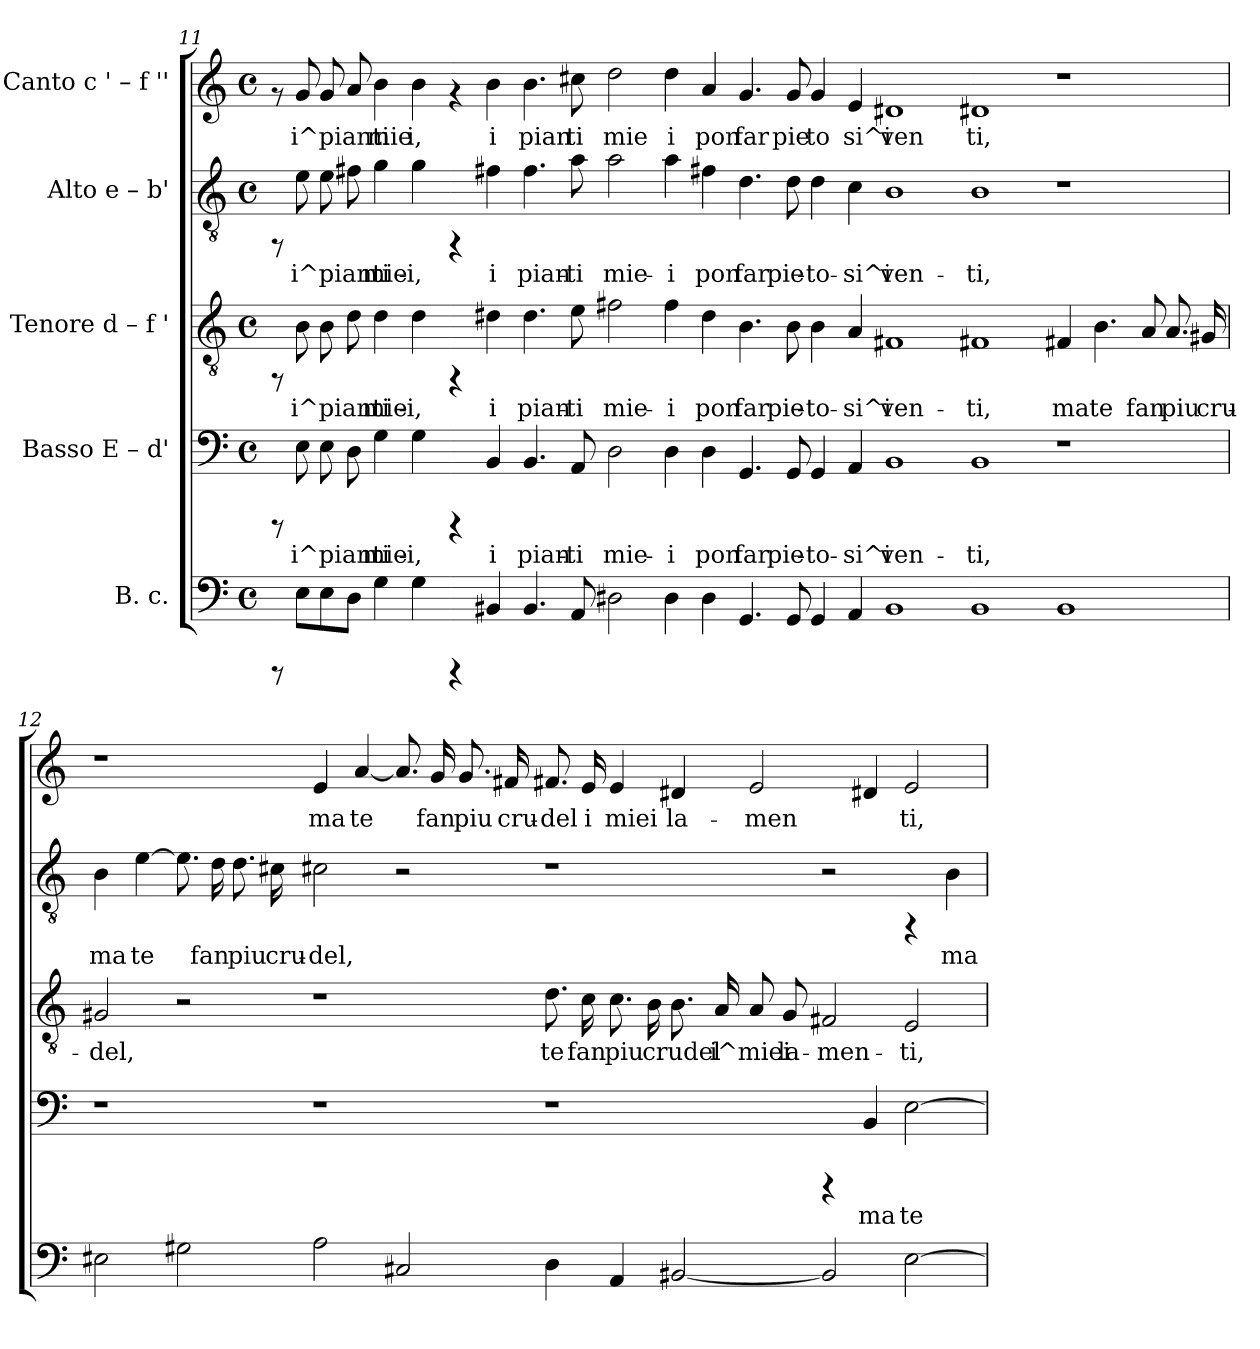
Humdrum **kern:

**kern	**kern	**text	**kern	**text	**kern	**text	**kern	**text
*part5	*part4	*part4	*part3	*part3	*part2	*part2	*part1	*part1
*staff5	*staff4	*staff4	*staff3	*staff3	*staff2	*staff2	*staff1	*staff1
*I"B. c.	*I"Basso  E – d'	*	*I"Tenore  d – f '	*	*I"Alto  e – b'	*	*I"Canto  c ' – f ''	*
!!LO:LB:g=z
*clefF4	*clefF4	*	*clefGv2	*	*clefGv2	*	*clefG2	*
*k[]	*k[]	*	*k[]	*	*k[]	*	*k[]	*
*C:	*C:	*	*C:	*	*C:	*	*C:	*
*M4/4	*M4/4	*	*M4/4	*	*M4/4	*	*M4/4	*
*met(c)	*met(c)	*	*met(c)	*	*met(c)	*	*met(c)	*
=11	=11	=11	=11	=11	=11	=11	=11	=11
8rCCC	8rCCC	.	8rFF	.	8rFF	.	8rf	.
!	!	!LO:LY:b:cj	!	!LO:LY:b:cj	!	!LO:LY:b:rj	!	!LO:LY:b:rj
8E\L	8E\	i^pianti	8B\	i^pianti	8e\	i^pianti	8g/	i^pianti
!	!	!LO:LY:b:cj	!	!LO:LY:b:cj	!	!LO:LY:b:rj	!	!LO:LY:b:rj
8E\	8E\	.	8B\	.	8e\	.	8g/	.
!	!	!LO:LY:b:cj	!	!LO:LY:b:cj	!	!LO:LY:b:rj	!	!LO:LY:b:rj
8D\J	8D\	.	8d\	.	8f#X\	.	8a/	.
!	!	!LO:LY:b:cj	!	!LO:LY:b:cj	!	!LO:LY:b:rj	!	!LO:LY:b:rj
4G\	4G\	mie-	4d\	mie-	4g\	mie-	4b\	mie
!	!	!LO:LY:b:cj	!	!LO:LY:b:cj	!	!LO:LY:b:rj	!	!LO:LY:b:rj
4G\	4G\	-i,	4d\	-i,	4g\	-i,	4b\	i,
4rCCC	4rCCC	.	4rFF	.	4rFF	.	4rf	.
!	!	!LO:LY:b:cj	!	!LO:LY:b:cj	!	!LO:LY:b:rj	!	!LO:LY:b:rj
4BB#/	4BB/	i	4d#X\	i	4f#X\	i	4b\	i
!	!	!LO:LY:b:cj	!	!LO:LY:b:cj	!	!LO:LY:b:rj	!	!LO:LY:b:rj
4.BB#/	4.BB/	pian-	4.d#\	pian-	4.f#\	pian-	4.b\	pian
!	!	!LO:LY:b:cj	!	!LO:LY:b:cj	!	!LO:LY:b:rj	!	!LO:LY:b:rj
8AA/	8AA/	-ti	8e\	-ti	8a\	-ti	8cc#X\	ti
!	!	!LO:LY:b:cj	!	!LO:LY:b:cj	!	!LO:LY:b:rj	!	!LO:LY:b:rj
2D#\	2D\	mie-	2f#X\	mie-	2a\	mie-	2dd\	mie
!	!	!LO:LY:b:cj	!	!LO:LY:b:cj	!	!LO:LY:b:rj	!	!LO:LY:b:rj
4D#\	4D\	-i	4f#\	-i	4a\	-i	4dd\	i
!	!	!LO:LY:b:cj	!	!LO:LY:b:cj	!	!LO:LY:b:rj	!	!LO:LY:b:rj
4D#\	4D\	pon	4d#\	pon	4f#X\	pon	4a/	pon
!	!	!LO:LY:b:cj	!	!LO:LY:b:cj	!	!LO:LY:b:rj	!	!LO:LY:b:rj
4.GG/	4.GG/	far	4.B\	far	4.d\	far	4.g/	far
!	!	!LO:LY:b:cj	!	!LO:LY:b:cj	!	!LO:LY:b:rj	!	!LO:LY:b:rj
8GG/	8GG/	pie-	8B\	pie-	8d\	pie-	8g/	pie
!	!	!LO:LY:b:cj	!	!LO:LY:b:cj	!	!LO:LY:b:rj	!	!LO:LY:b:rj
4GG/	4GG/	-to-	4B\	-to-	4d\	-to-	4g/	to
!	!	!LO:LY:b:cj	!	!LO:LY:b:cj	!	!LO:LY:b:rj	!	!LO:LY:b:rj
4AA/	4AA/	-si^i	4A/	-si^i	4c\	-si^i	4e/	si^i
!	!	!LO:LY:b:cj	!	!LO:LY:b:cj	!	!LO:LY:b:rj	!	!LO:LY:b:rj
1BB#	1BB	ven-	1F#X	ven-	1B	ven-	1d#X	ven
!	!	!LO:LY:b:cj	!	!LO:LY:b:cj	!	!LO:LY:b:rj	!	!LO:LY:b:rj
1BB#	1BB	-ti,	1F#X	-ti,	1B	-ti,	1d#X	ti,
!	!	!	!	!LO:LY:b:cj	!	!	!	!
1BB#	1r	.	4F#X/	ma	1r	.	1r	.
!	!	!	!	!LO:LY:b:cj	!	!	!	!
.	.	.	4.B\	te	.	.	.	.
!	!	!	!	!LO:LY:b:cj	!	!	!	!
.	.	.	8A/	fan	.	.	.	.
!	!	!	!	!LO:LY:b:cj	!	!	!	!
.	.	.	8.A/	piu	.	.	.	.
!	!	!	!	!LO:LY:b:cj	!	!	!	!
.	.	.	16G#X/	cru-	.	.	.	.
!!LO:PB:g=z
=12	=12	=12	=12	=12	=12	=12	=12	=12
!	!	!	!	!LO:LY:b:cj	!	!LO:LY:b:rj	!	!
2E#\	1r	.	2G#X/	-del,	4B\	ma	1r	.
!	!	!	!	!	!	!LO:LY:b:rj	!	!
.	.	.	.	.	[>4e\	te	.	.
!	!	!	!	!	!	!LO:LY:b:rj	!	!
2G#X\	.	.	2r	.	8.e\]	.	.	.
!	!	!	!	!	!	!LO:LY:b:rj	!	!
.	.	.	.	.	16d\	fan	.	.
!	!	!	!	!	!	!LO:LY:b:rj	!	!
.	.	.	.	.	8.d\	piu	.	.
!	!	!	!	!	!	!LO:LY:b:rj	!	!
.	.	.	.	.	16c#X\	cru-	.	.
!	!	!	!	!	!	!LO:LY:b:rj	!	!LO:LY:b:rj
2A\	1r	.	1r	.	2c#X\	-del,	4e/	ma
!	!	!	!	!	!	!	!	!LO:LY:b:rj
.	.	.	.	.	.	.	[<4a/	te
!	!	!	!	!	!	!	!	!LO:LY:b:rj
2C#X/	.	.	.	.	2r	.	8.a/]	.
!	!	!	!	!	!	!	!	!LO:LY:b:rj
.	.	.	.	.	.	.	16g/	fan
!	!	!	!	!	!	!	!	!LO:LY:b:rj
.	.	.	.	.	.	.	8.g/	piu
!	!	!	!	!	!	!	!	!LO:LY:b:rj
.	.	.	.	.	.	.	16f#X/	cru-
!	!	!	!	!LO:LY:b:cj	!	!	!	!LO:LY:b:rj
4D\	1r	.	8.d\	te	1r	.	8.f#X/	-del
!	!	!	!	!LO:LY:b:cj	!	!	!	!LO:LY:b:rj
.	.	.	16c\	fan	.	.	16e/	i
!	!	!	!	!LO:LY:b:cj	!	!	!	!LO:LY:b:rj
4AA/	.	.	8.c\	piu	.	.	4e/	miei
!	!	!	!	!LO:LY:b:cj	!	!	!	!
.	.	.	16B\	crudel	.	.	.	.
!	!	!	!	!LO:LY:b:cj	!	!	!	!LO:LY:b:rj
[<2BB#/	.	.	8.B\	.	.	.	4d#X/	la-
!	!	!	!	!LO:LY:b:cj	!	!	!	!
.	.	.	16A/	i^miei	.	.	.	.
!	!	!	!	!LO:LY:b:cj	!	!	!	!LO:LY:b:rj
.	.	.	8A/	.	.	.	2e/	-men-
!	!	!	!	!LO:LY:b:cj	!	!	!	!
.	.	.	8G#/	la-	.	.	.	.
!	!	!	!	!LO:LY:b:cj	!	!	!	!
2BB#/]	4rCCC	.	2F#X/	-men-	2r	.	.	.
!	!	!LO:LY:b:cj	!	!	!	!	!	!LO:LY:b:rj
.	4BB/	ma	.	.	.	.	4d#X/	--
!	!	!LO:LY:b:cj	!	!LO:LY:b:cj	!	!	!	!LO:LY:b:rj
[>2E#\	[>2E\	te	2E/	-ti,	4rFF	.	2e/	-ti,
!	!	!	!	!	!	!LO:LY:b:rj	!	!
.	.	.	.	.	4B\	ma	.	.
=	=	=	=	=	=	=	=	=
*-	*-	*-	*-	*-	*-	*-	*-	*-
